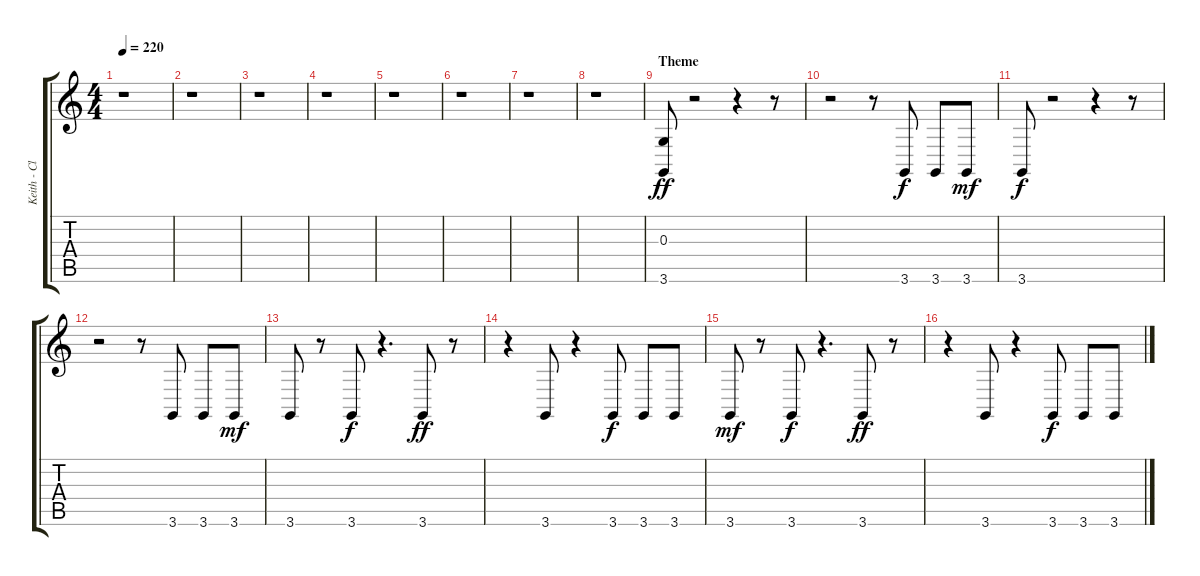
\track ("Keith - Clavinet LH" "Keith - Cl") {instrument clavinet}
\staff {score tabs}
\tuning (E4 B3 G3 D3 A2 E2) {hide}
\ts (4 4)
\tempo 220
\clef g2
\ks c
r.1{dy f} |
r.1 |
r.1 |
r.1 |
r.1 |
r.1 |
r.1 |
r.1 |
\section ("" "Theme")
(0.3 3.6).8{dy ff} r.2 r.4 r.8 |
r.2 r.8 3.6.8{dy f} 3.6.8 3.6.8{dy mf} |
3.6.8{dy f} r.2 r.4 r.8 |
r.2 r.8 3.6.8 3.6.8 3.6.8{dy mf} |
3.6.8 r.8 3.6.8{dy f} r.4{d} 3.6.8{dy ff} r.8 |
r.4 3.6.8 r.4 3.6.8{dy f} 3.6.8 3.6.8 |
3.6.8{dy mf} r.8 3.6.8{dy f} r.4{d} 3.6.8{dy ff} r.8 |
r.4 3.6.8 r.4 3.6.8{dy f} 3.6.8 3.6.8
